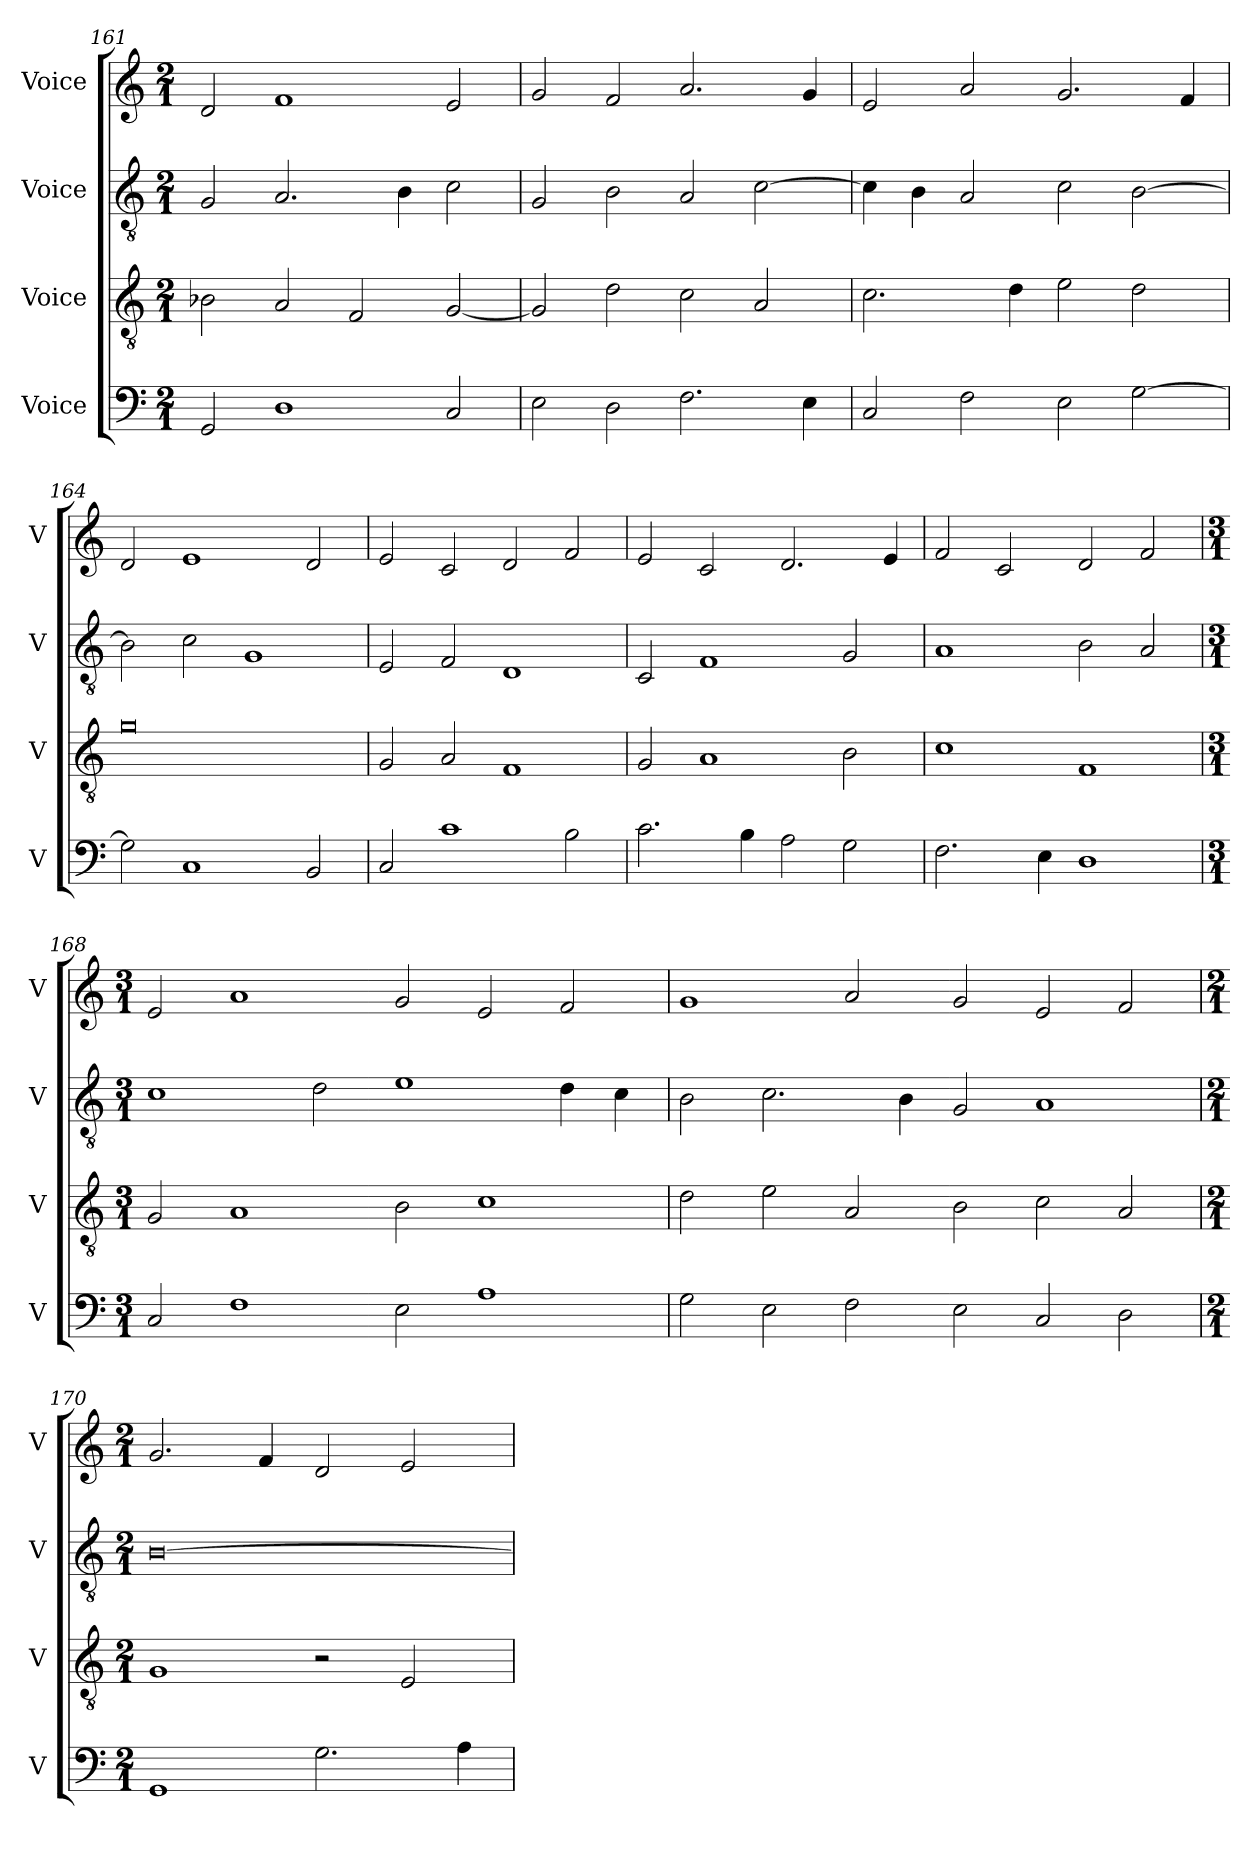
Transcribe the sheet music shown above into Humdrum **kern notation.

**kern	**kern	**kern	**kern
*part4	*part3	*part2	*part1
*staff4	*staff3	*staff2	*staff1
*I"Voice	*I"Voice	*I"Voice	*I"Voice
*I'V	*I'V	*I'V	*I'V
*clefF4	*clefGv2	*clefGv2	*clefG2
*k[]	*k[]	*k[]	*k[]
*M2/1	*M2/1	*M2/1	*M2/1
=161	=161	=161	=161
2GG/	2B-X\	2G/	2d/
1D	2A/	2.A/	1f
.	2F/	.	.
.	.	4B\	.
2C/	[2G/	2c\	2e/
!!LO:LB:g=z
=162	=162	=162	=162
2E\	2G/]	2G/	2g/
2D\	2d\	2B\	2f/
2.F\	2c\	2A/	2.a/
.	2A/	[2c\	.
4E\	.	.	4g/
=163	=163	=163	=163
2C/	2.c\	4c\]	2e/
.	.	4B\	.
2F\	.	2A/	2a/
.	4d\	.	.
2E\	2e\	2c\	2.g/
[2G\	2d\	[2B\	.
.	.	.	4f/
=164	=164	=164	=164
2G\]	0g	2B\]	2d/
1C	.	2c\	1e
.	.	1G	.
2BB/	.	.	2d/
=165	=165	=165	=165
2C/	2G/	2E/	2e/
1c	2A/	2F/	2c/
.	1F	1D	2d/
2B\	.	.	2f/
!!LO:LB:g=z
=166	=166	=166	=166
2.c\	2G/	2C/	2e/
.	1A	1F	2c/
4B\	.	.	.
2A\	.	.	2.d/
2G\	2B\	2G/	.
.	.	.	4e/
=167	=167	=167	=167
2.F\	1c	1A	2f/
.	.	.	2c/
4E\	.	.	.
1D	1F	2B\	2d/
.	.	2A/	2f/
=168	=168	=168	=168
*M3/1	*M3/1	*M3/1	*M3/1
2C/	2G/	1c	2e/
1F	1A	.	1a
.	.	2d\	.
2E\	2B\	1e	2g/
1A	1c	.	2e/
.	.	4d\	2f/
.	.	4c\	.
!!LO:LB:g=z
=169	=169	=169	=169
2G\	2d\	2B\	1g
2E\	2e\	2.c\	.
2F\	2A/	.	2a/
.	.	4B\	.
2E\	2B\	2G/	2g/
2C/	2c\	1A	2e/
2D\	2A/	.	2f/
=170	=170	=170	=170
*M2/1	*M2/1	*M2/1	*M2/1
1GG	1G	[0B	2.g/
.	.	.	4f/
2.G\	2r	.	2d/
.	2E/	.	2e/
4A\	.	.	.
=	=	=	=
*-	*-	*-	*-
